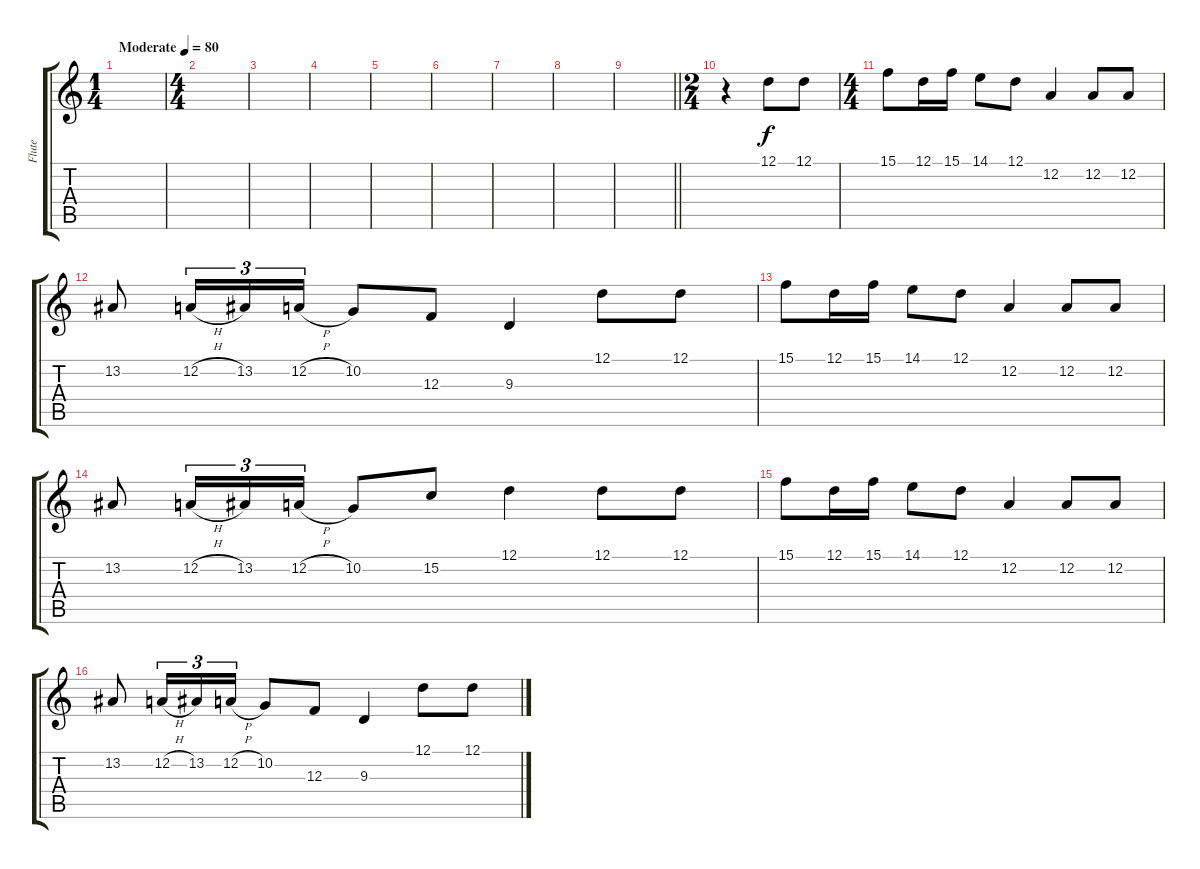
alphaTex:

\track ("Flute" "Flute") {instrument flute}
\staff {score tabs}
\tuning (D4 A3 F3 C3 G2 D2) {hide}
\ts (1 4)
\section ("" "")
\tempo (80 "Moderate")
\clef g2
\ks c
|
\ts (4 4)
|
|
|
|
|
|
|
\barLineRight lightlight
|
\ts (2 4)
\section ("" "")
r.4 12.1.8 12.1.8 |
\ts (4 4)
15.1.8 12.1.16 15.1.16 14.1.8 12.1.8 12.2.4 12.2.8 12.2.8 |
13.2.8 12.2{h}.16{tu (3 2)} 13.2.16{tu (3 2)} 12.2{h}.16{tu (3 2)} 10.2.8 12.3.8 9.3.4 12.1.8 12.1.8 |
15.1.8 12.1.16 15.1.16 14.1.8 12.1.8 12.2.4 12.2.8 12.2.8 |
13.2.8 12.2{h}.16{tu (3 2)} 13.2.16{tu (3 2)} 12.2{h}.16{tu (3 2)} 10.2.8 15.2.8 12.1.4 12.1.8 12.1.8 |
15.1.8 12.1.16 15.1.16 14.1.8 12.1.8 12.2.4 12.2.8 12.2.8 |
13.2.8 12.2{h}.16{tu (3 2)} 13.2.16{tu (3 2)} 12.2{h}.16{tu (3 2)} 10.2.8 12.3.8 9.3.4 12.1.8 12.1.8
